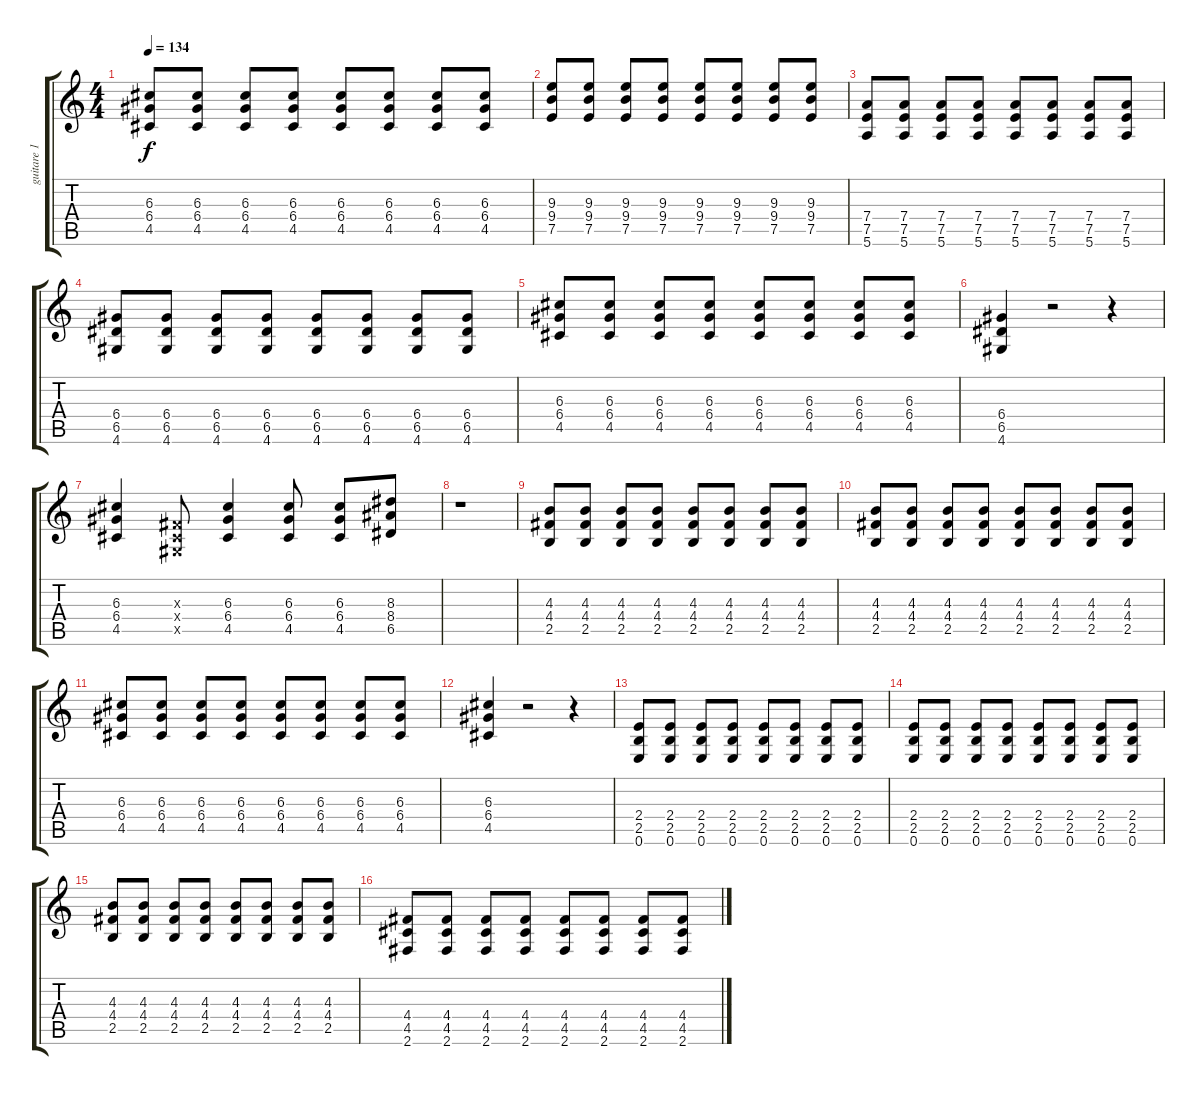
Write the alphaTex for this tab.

\track ("guitare 1" "guitare 1") {instrument overdrivenguitar}
\staff {score tabs}
\tuning (E4 B3 G3 D3 A2 E2) {hide}
\ts (4 4)
\tempo 134
\clef g2
\ks c
(6.3 6.4 4.5).8{dy f} (6.3 6.4 4.5).8 (6.3 6.4 4.5).8 (6.3 6.4 4.5).8 (6.3 6.4 4.5).8 (6.3 6.4 4.5).8 (6.3 6.4 4.5).8 (6.3 6.4 4.5).8 |
(9.3 9.4 7.5).8 (9.3 9.4 7.5).8 (9.3 9.4 7.5).8 (9.3 9.4 7.5).8 (9.3 9.4 7.5).8 (9.3 9.4 7.5).8 (9.3 9.4 7.5).8 (9.3 9.4 7.5).8 |
(7.4 7.5 5.6).8 (7.4 7.5 5.6).8 (7.4 7.5 5.6).8 (7.4 7.5 5.6).8 (7.4 7.5 5.6).8 (7.4 7.5 5.6).8 (7.4 7.5 5.6).8 (7.4 7.5 5.6).8 |
(6.4 6.5 4.6).8 (6.4 6.5 4.6).8 (6.4 6.5 4.6).8 (6.4 6.5 4.6).8 (6.4 6.5 4.6).8 (6.4 6.5 4.6).8 (6.4 6.5 4.6).8 (6.4 6.5 4.6).8 |
(6.3 6.4 4.5).8 (6.3 6.4 4.5).8 (6.3 6.4 4.5).8 (6.3 6.4 4.5).8 (6.3 6.4 4.5).8 (6.3 6.4 4.5).8 (6.3 6.4 4.5).8 (6.3 6.4 4.5).8 |
(6.4 6.5 4.6).4 r.2 r.4 |
(6.3 6.4 4.5).4 (-1.3{x} -1.4{x} -1.5{x}).8 (6.3 6.4 4.5).4 (6.3 6.4 4.5).8 (6.3 6.4 4.5).8 (8.3 8.4 6.5).8 |
r.1 |
(4.3 4.4 2.5).8 (4.3 4.4 2.5).8 (4.3 4.4 2.5).8 (4.3 4.4 2.5).8 (4.3 4.4 2.5).8 (4.3 4.4 2.5).8 (4.3 4.4 2.5).8 (4.3 4.4 2.5).8 |
(4.3 4.4 2.5).8 (4.3 4.4 2.5).8 (4.3 4.4 2.5).8 (4.3 4.4 2.5).8 (4.3 4.4 2.5).8 (4.3 4.4 2.5).8 (4.3 4.4 2.5).8 (4.3 4.4 2.5).8 |
(6.3 6.4 4.5).8 (6.3 6.4 4.5).8 (6.3 6.4 4.5).8 (6.3 6.4 4.5).8 (6.3 6.4 4.5).8 (6.3 6.4 4.5).8 (6.3 6.4 4.5).8 (6.3 6.4 4.5).8 |
(6.3 6.4 4.5).4 r.2 r.4 |
(2.4 2.5 0.6).8 (2.4 2.5 0.6).8 (2.4 2.5 0.6).8 (2.4 2.5 0.6).8 (2.4 2.5 0.6).8 (2.4 2.5 0.6).8 (2.4 2.5 0.6).8 (2.4 2.5 0.6).8 |
(2.4 2.5 0.6).8 (2.4 2.5 0.6).8 (2.4 2.5 0.6).8 (2.4 2.5 0.6).8 (2.4 2.5 0.6).8 (2.4 2.5 0.6).8 (2.4 2.5 0.6).8 (2.4 2.5 0.6).8 |
(4.3 4.4 2.5).8 (4.3 4.4 2.5).8 (4.3 4.4 2.5).8 (4.3 4.4 2.5).8 (4.3 4.4 2.5).8 (4.3 4.4 2.5).8 (4.3 4.4 2.5).8 (4.3 4.4 2.5).8 |
(4.4 4.5 2.6).8 (4.4 4.5 2.6).8 (4.4 4.5 2.6).8 (4.4 4.5 2.6).8 (4.4 4.5 2.6).8 (4.4 4.5 2.6).8 (4.4 4.5 2.6).8 (4.4 4.5 2.6).8
